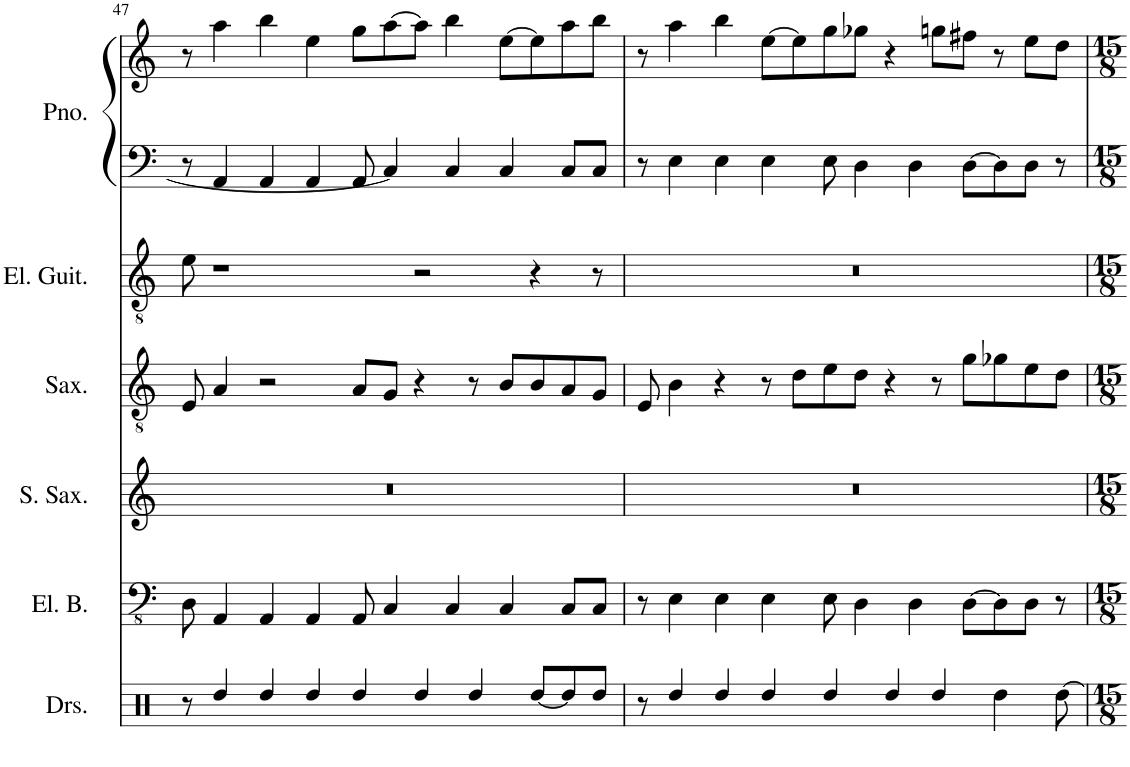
**kern	**kern	**kern	**kern	**kern	**kern	**kern
*part6	*part5	*part4	*part3	*part2	*part1	*part1
*staff7	*staff6	*staff5	*staff4	*staff3	*staff2	*staff1
*I"Drumset	*I"Electric Bass	*I"Soprano Saxophone	*I"Saxophone	*I"Electric Guitar	*I"Piano	*
*I'Drs.	*I'El. B.	*I'S. Sax.	*I'Sax.	*I'El. Guit.	*I'Pno.	*
!!LO:PB:g=z
*clefX	*clefFv4	*clefG2	*clefGv2	*clefGv2	*clefF4	*clefG2
*	*	*ITrd1c2	*ITrd8c14	*	*	*
*k[]	*k[]	*k[]	*k[]	*k[]	*k[]	*k[]
*M16/8	*M16/8	*M16/8	*M16/8	*M16/8	*M16/8	*M16/8
=47	=47	=47	=47	=47	=47	=47
8r	8DD\	0r	8E/	8e\	8r	8r
4Rdd/	4AAA/	.	4A/	1r	4AA/	4aa\
4Rdd/	4AAA/	.	2r	.	4AA/	4bb\
4Rdd/	4AAA/	.	.	.	4AA/	4ee\
4Rdd/	8AAA/	.	8A/L	.	8AA/	8gg\L
.	4CC/	.	8G/J	.	4C/]	[8aa\
4Rdd/	.	.	4r	2r	.	8aa\J]
.	4CC/	.	.	.	4C/	4bb\
4Rdd/	.	.	8r	.	.	.
.	4CC/	.	8B/L	.	4C/	[8ee\L
[8Rdd/L	.	.	8B/	4r	.	8ee\]
8Rdd/]	8CC/L	.	8A/	.	8C/L	8aa\
8Rdd/J	8CC/J	.	8G/J	8r	8C/J	8bb\J
=48	=48	=48	=48	=48	=48	=48
8r	8r	0r	8E/	0r	8r	8r
4Rdd/	4EE\	.	4B\	.	4E\	4aa\
4Rdd/	4EE\	.	4r	.	4E\	4bb\
4Rdd/	4EE\	.	8r	.	4E\	[8ee\L
.	.	.	8d\L	.	.	8ee\]
4Rdd/	8EE\	.	8e\	.	8E\	8gg\
.	4DD\	.	8d\J	.	4D\	8gg-X\J
4Rdd/	.	.	4r	.	.	4r
.	4DD\	.	.	.	4D\	.
4Rdd/	.	.	8r	.	.	8ggn\L
.	[8DD\L	.	8g\L	.	[8D\L	8ff#X\J
4Rdd\	8DD\]	.	8g-X\	.	8D\]	8r
.	8DD\J	.	8e\	.	8D\J	8ee\L
[8Rdd\	8r	.	8d\J	.	8r	8dd\J
=	=	=	=	=	=	=
*-	*-	*-	*-	*-	*-	*-
